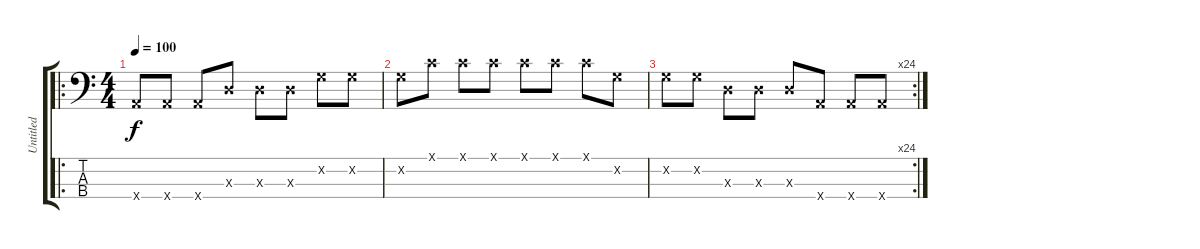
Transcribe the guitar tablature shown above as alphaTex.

\track ("Untitled" "Untitled") {instrument electricbassfinger}
\staff {score tabs}
\tuning (G2 D2 A1 E1) {hide}
\ro
\ts (4 4)
\tempo 100
\clef f4
\ks c
5.4{x}.8{dy f instrument electricbassfinger} 5.4{x}.8 5.4{x}.8 5.3{x}.8 5.3{x}.8 5.3{x}.8 5.2{x}.8 5.2{x}.8 |
5.2{x}.8 5.1{x}.8 5.1{x}.8 5.1{x}.8 5.1{x}.8 5.1{x}.8 5.1{x}.8 5.2{x}.8 |
\rc 24
5.2{x}.8 5.2{x}.8 5.3{x}.8 5.3{x}.8 5.3{x}.8 5.4{x}.8 5.4{x}.8 5.4{x}.8
